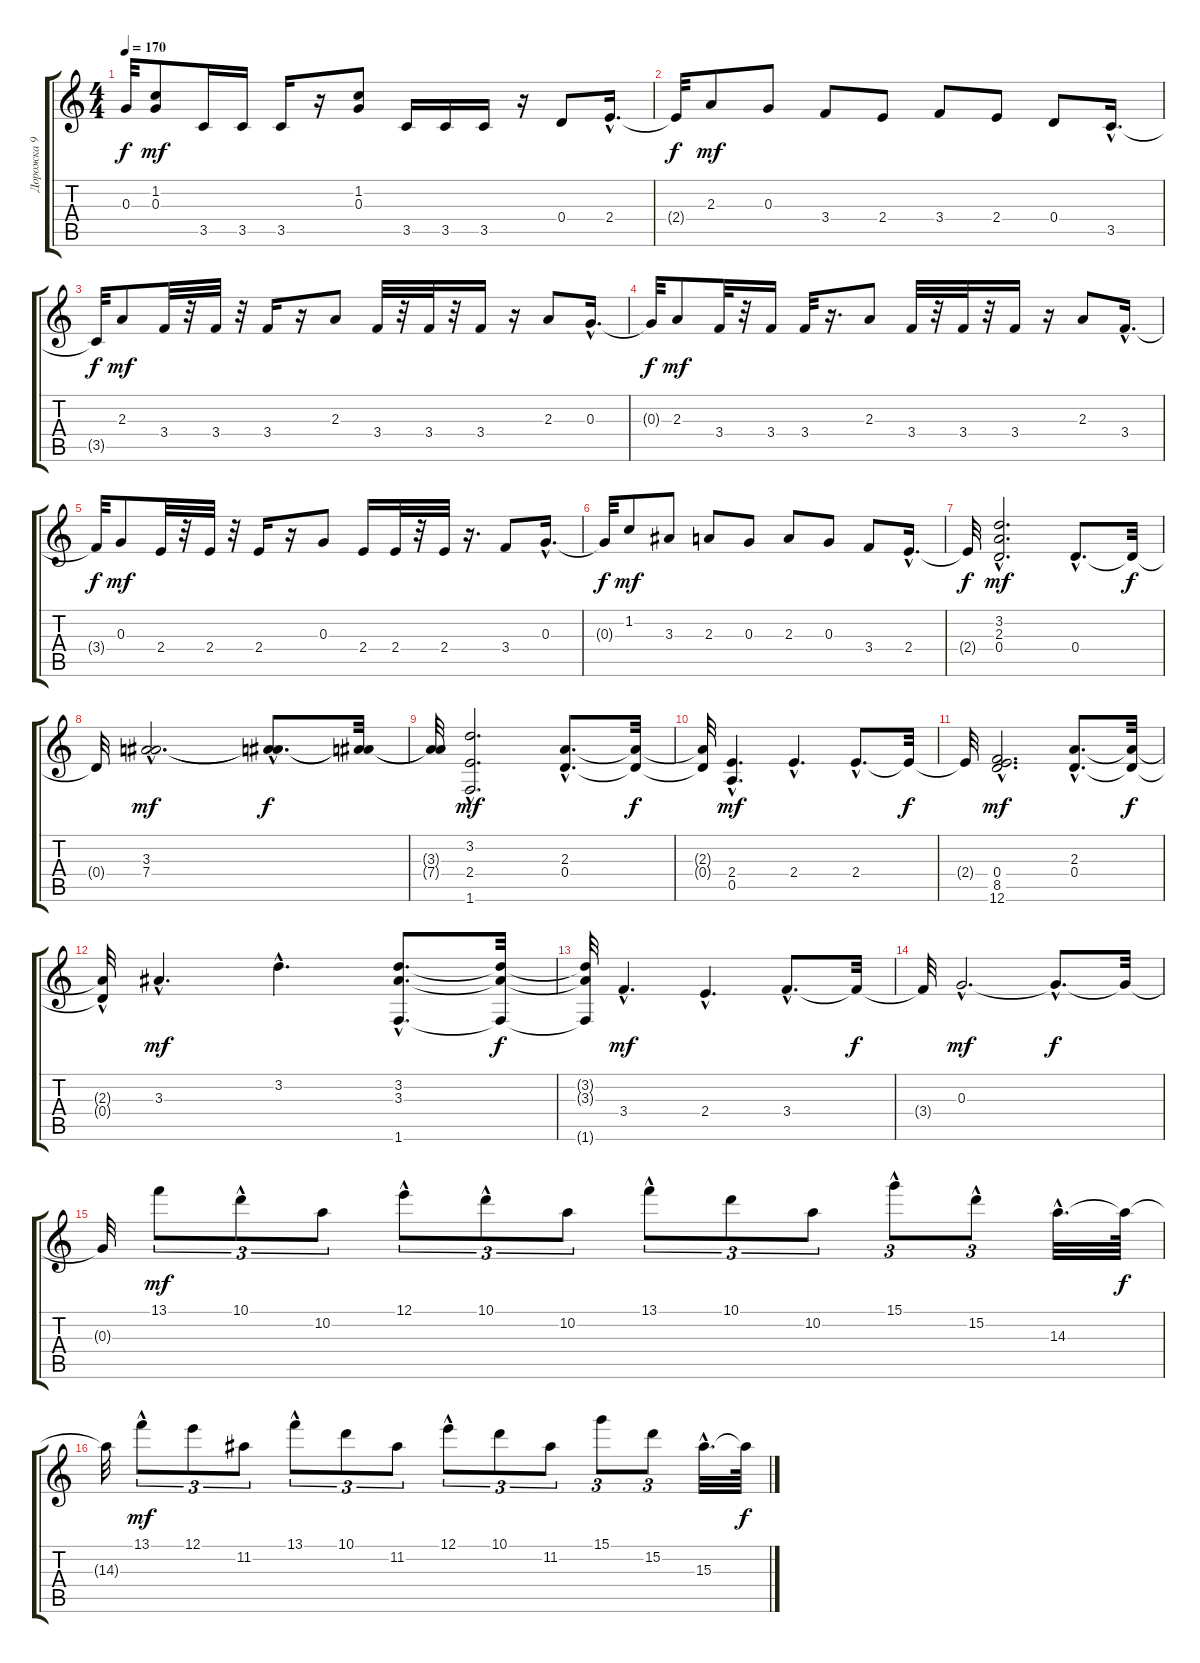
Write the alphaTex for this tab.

\track ("Дорожка 9" "Дорожка 9") {instrument overdrivenguitar}
\staff {score tabs}
\tuning (E4 B3 G3 D3 A2 E2) {hide}
\ts (4 4)
\tempo 170
\clef g2
\ks c
0.3{t}.32{dy f} (1.2 0.3).8{dy mf} 3.5.16 3.5.16 3.5.16 r.16 (1.2 0.3).8 3.5.16 3.5.16 3.5.16 r.16 0.4.8 2.4{hac}.16{d} |
2.4{t}.32{dy f} 2.3.8{dy mf} 0.3.8 3.4.8 2.4.8 3.4.8 2.4.8 0.4.8 3.5{hac}.16{d} |
3.5{t}.32{dy f} 2.3.8{dy mf} 3.4.32 r.32 3.4.32 r.32 3.4.16 r.16 2.3.8 3.4.32 r.32 3.4.32 r.32 3.4.16 r.16 2.3.8 0.3{hac}.16{d} |
0.3{t}.32{dy f} 2.3.8{dy mf} 3.4.32 r.32 3.4.16 3.4.32 r.16{d} 2.3.8 3.4.32 r.32 3.4.32 r.32 3.4.16 r.16 2.3.8 3.4{hac}.16{d} |
3.4{t}.32{dy f} 0.3.8{dy mf} 2.4.32 r.32 2.4.32 r.32 2.4.16 r.16 0.3.8 2.4.16 2.4.32 r.32 2.4.32 r.16{d} 3.4.8 0.3{hac}.16{d} |
0.3{t}.32{dy f} 1.2.8{dy mf} 3.3.8 2.3.8 0.3.8 2.3.8 0.3.8 3.4.8 2.4{hac}.16{d} |
2.4{t}.32{dy f} (3.2{hac} 2.3{hac} 0.4{hac}).2{d dy mf} 0.4{hac}.8{d} 0.4{t}.32{dy f} |
0.4{t}.32 (3.3{hac} 7.4{hac}).2{d dy mf} (3.3{hac t} 7.4{hac t}).8{d dy f} (3.3{t} 7.4{t}).32 |
(3.3{t} 7.4{t}).32 (3.2 2.4 1.6{hac}).2{d dy mf} (2.3{hac} 0.4{hac}).8{d} (2.3{t} 0.4{t}).32{dy f} |
(2.3{t} 0.4{t}).32 (2.4{hac} 0.5{hac}).4{d dy mf} 2.4{hac}.4{d} 2.4{hac}.8{d} 2.4{t}.32{dy f} |
2.4{t}.32 (0.4{hac} 8.5 12.6{hac}).2{d dy mf} (2.3{hac} 0.4{hac}).8{d} (2.3{t} 0.4{t}).32{dy f} |
(2.3{t} 0.4{hac t}).32 3.3{hac}.4{d dy mf} 3.2{hac}.4{d} (3.2{hac} 3.3{hac} 1.6{hac}).8{d} (3.2{t} 3.3{t} 1.6{t}).32{dy f} |
(3.2{t} 3.3{t} 1.6{t}).32 3.4{hac}.4{d dy mf} 2.4{hac}.4{d} 3.4{hac}.8{d} 3.4{t}.32{dy f} |
3.4{t}.32 0.3{hac}.2{d dy mf} 0.3{hac t}.8{d dy f} 0.3{t}.32 |
0.3{t}.32 13.1.8{tu (3 2) dy mf} 10.1{hac}.8{tu (3 2)} 10.2.8{tu (3 2)} 12.1{hac}.8{tu (3 2)} 10.1{hac}.8{tu (3 2)} 10.2.8{tu (3 2)} 13.1{hac}.8{tu (3 2)} 10.1.8{tu (3 2)} 10.2.8{tu (3 2)} 15.1{hac}.8{tu (3 2)} 15.2{hac}.8{tu (3 2)} 14.3{hac}.32{d} 14.3{t}.64{dy f} |
14.3{t}.32 13.1{hac}.8{tu (3 2) dy mf} 12.1.8{tu (3 2)} 11.2.8{tu (3 2)} 13.1{hac}.8{tu (3 2)} 10.1.8{tu (3 2)} 11.2.8{tu (3 2)} 12.1{hac}.8{tu (3 2)} 10.1.8{tu (3 2)} 11.2.8{tu (3 2)} 15.1.8{tu (3 2)} 15.2.8{tu (3 2)} 15.3{hac}.32{d} 15.3{t}.64{dy f}
